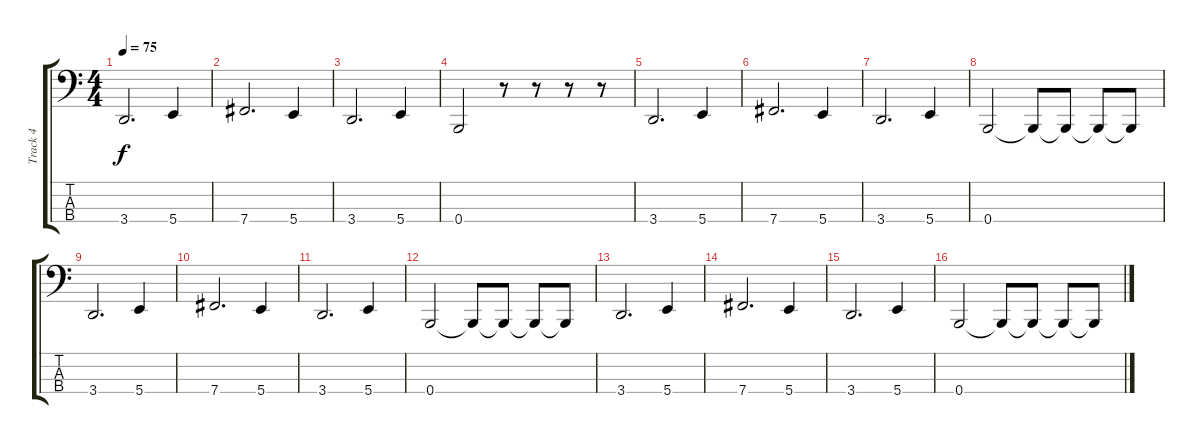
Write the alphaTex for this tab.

\track ("Track 4" "Track 4") {instrument electricbassfinger}
\staff {score tabs}
\tuning (E2 B1 Gb1 B0) {hide}
\ts (4 4)
\tempo 75
\clef f4
\ks c
3.4.2{d dy f} 5.4.4 |
7.4.2{d} 5.4.4 |
3.4.2{d} 5.4.4 |
0.4.2 r.8 r.8 r.8 r.8 |
3.4.2{d} 5.4.4 |
7.4.2{d} 5.4.4 |
3.4.2{d} 5.4.4 |
0.4.2 0.4{t}.8 0.4{t}.8 0.4{t}.8 0.4{t}.8 |
3.4.2{d} 5.4.4 |
7.4.2{d} 5.4.4 |
3.4.2{d} 5.4.4 |
0.4.2 0.4{t}.8 0.4{t}.8 0.4{t}.8 0.4{t}.8 |
3.4.2{d} 5.4.4 |
7.4.2{d} 5.4.4 |
3.4.2{d} 5.4.4 |
0.4.2 0.4{t}.8 0.4{t}.8 0.4{t}.8 0.4{t}.8
